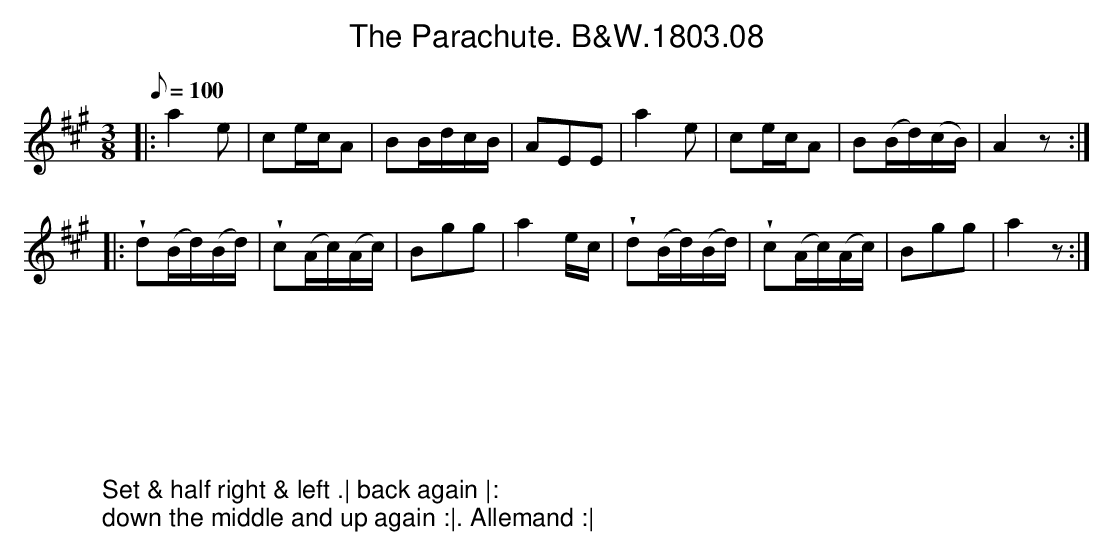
X:1
T:Parachute. B&W.1803.08, The
M:3/8
L:1/8
Q:1/8=100
U:w=!wedge!
K:A
|:a2e|ce/c/A|BB/d/c/B/|AEE|\
a2e|ce/c/A|B(B/d/)(c/B/)| A2z:|
|:wd(B/d/)(B/d/)|wc(A/c/)(A/c/)|Bgg|a2 e/c/|\
wd(B/d/)(B/d/)|wc(A/c/)(A/c/)|Bgg|a2z:|]
W:
W:
W:Set & half right & left .| back again |:
W:down the middle and up again :|. Allemand :|
|:
